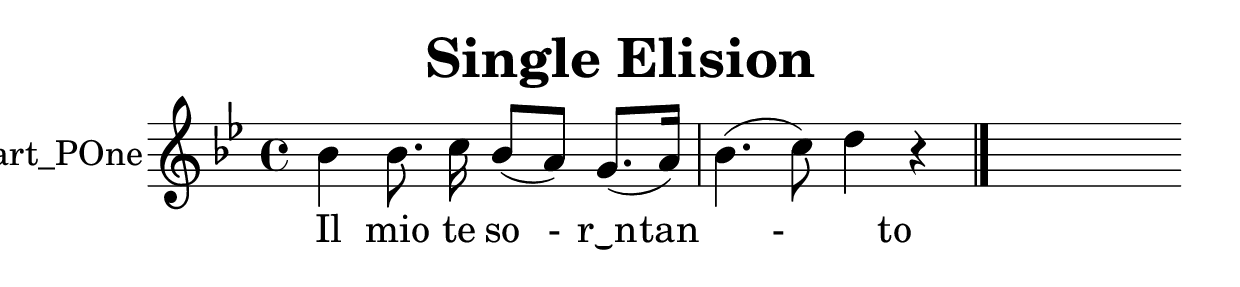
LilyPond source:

\version "2.24.0"

% Comment or adapt next line as needed (default is 20)
#(set-global-staff-size 30)

% Generated by xml2ly v0.9.70 (August 6, 2023)
% on Monday 2023-08-07 @ 15:18:46 CEST
% from "SingleElision.xml"

% The conversion date was: Monday 2023-08-07 @ 15:18:46 CEST

% The conversion command as supplied was: 
%  xml2ly SingleElision.xml -lilypond-lyrics-durations-style explicit -lilypond-comments -o SingleElision_explicit_durations.ly -lilypond-comments -lilypond-generation-infos -trace-lyrics -dlpsr -input-line-numbers -gss 30
% or, with long option names:
%  xml2ly SingleElision.xml -lilypond-lyrics-durations-style explicit -lilypond-comments -output-file-name SingleElision_explicit_durations.ly -lilypond-comments -lilypond-generation-infos -trace-lyrics -display-lpsr -input-line-numbers -global-staff-size 30
% or, with short option names:
%   SingleElision.xml explicit  SingleElision_explicit_durations.ly      30

\header {
  movementTitle       = "Single Elision"
  title               = "Single Elision"
} % header

\paper {
  % horizontal-shift = 0.0\mm
  % indent = 0.0\mm
  % short-indent = 0.0\mm
  
  % markup-system-spacing-padding = 0.0\mm
  % between-system-space = 0.0\mm
  % page-top-space = 0.0\mm
  
  % page-count = -1
  % system-count = -1
  
  oddHeaderMarkup = ""
  evenHeaderMarkup = ""
  oddFooterMarkup = ""
  evenFooterMarkup = ""
} % paper

\layout {
  \context {
    \Score
    autoBeaming = ##f % to display tuplets brackets
  } % end of score context
  \context {
    \Voice
  } % end of voice context
} % layout

Part_POne_Staff_One_Voice_One = \absolute {
  \language "nederlands"
  % start of segment 1, line 60
  % start of measure 1 (kMeasureKindRegular), line 20
  
  \clef "treble" %{ 45 %}
  \key bes \major %{ 37 %}
  \time 4/4 %{ 41 %}
  bes'4  %{ line 61 %} bes'8.  %{ line 77 %} c''16  %{ line 91 %} bes'8  %{ line 111 %} [  %{ line 102 kBeamBegin %} (  %{ line 104 AA %} a'  %{ line 125 %} ]  %{ line 121 kBeamEnd %} )  %{ line 123 BB %} g'8.  %{ line 148 %} [  %{ line 136 kBeamBegin %} (  %{ line 138 AA %} a'16  %{ line 162 %} ]  %{ line 158 kBeamEnd %} )  %{ line 160 BB %} | % 2 %{ line 0 %}
  \barNumberCheck #2 %{ line 0 %}
  % end of measure 1 (kMeasureKindRegular), line 0
  
  % start of measure 2 (kMeasureKindRegular), line 165
  bes'4.  %{ line 185 %} (  %{ line 178 AA %} c''8  %{ line 198 %} )  %{ line 196 BB %} d''4  %{ line 212 %} r %{ line 218 %}  %{ line 218 %}
  \bar "|."  %{ line 221 %}
   %{ line 221 %}| % 3 %{ line 0 %}
  \barNumberCheck #3 %{ line 0 %}
  % end of measure 2 (kMeasureKindRegular), line 0
  
  % end of segment 1, line 0
} % end of voice Part_P1_Staff_1_Voice_1

Part_POne_Staff_One_Voice_One_Stanza_One = \lyricmode {
  \set associatedVoice = #"Part_POne_Staff_One_Voice_One"
  \set ignoreMelismata = ##t
    
    %{ ================= SYLLABLE DESCRIPTION =================
      "Il"
      getSyllableKind              : kSyllableSingle
      wholeNotes                   : 4
      getLyricsNotesDurationsKind  : explicit
      getSyllableExtendKind        : kSyllableExtend_NONE
      fOnGoingExtend               : false
      noteTheSyllableIsAttachedTo  : bes4, measure '1'
      noteTieKind                  : [NULL]
      noteSlurs                    : [NONE]
      line                         : 60
      ========================================================
    %}
    %{ CODE_FOR_SYLLABLE_DURATION_KIND_EXPLICIT_kSyllableSingle, line 60 %}
    "Il"4
    %{ EXPLICIT_DURATIONS_kSyllableSingle, line 60 %}
    %{ =======>
      doGenerateASingleUnderscore : false
      doGenerateADoubleUnderscore : false
      doGenerateASingleHyphen     : false
      doGenerateADoubleHyphen     : false
      doGenerateASkip:            : false
    %}
    
    
    %{ ================= SYLLABLE DESCRIPTION =================
      "mio"
      getSyllableKind              : kSyllableSingle
      wholeNotes                   : 8.
      getLyricsNotesDurationsKind  : explicit
      getSyllableExtendKind        : kSyllableExtend_NONE
      fOnGoingExtend               : false
      noteTheSyllableIsAttachedTo  : bes8., measure '1'
      noteTieKind                  : [NULL]
      noteSlurs                    : [NONE]
      line                         : 76
      ========================================================
    %}
    %{ CODE_FOR_SYLLABLE_DURATION_KIND_EXPLICIT_kSyllableSingle, line 76 %}
    "mio"8.
    %{ EXPLICIT_DURATIONS_kSyllableSingle, line 76 %}
    %{ =======>
      doGenerateASingleUnderscore : false
      doGenerateADoubleUnderscore : false
      doGenerateASingleHyphen     : false
      doGenerateADoubleHyphen     : false
      doGenerateASkip:            : false
    %}
    
    
    %{ ================= SYLLABLE DESCRIPTION =================
      "te"
      getSyllableKind              : kSyllableBegin
      wholeNotes                   : 16
      getLyricsNotesDurationsKind  : explicit
      getSyllableExtendKind        : kSyllableExtend_NONE
      fOnGoingExtend               : false
      noteTheSyllableIsAttachedTo  : c16, measure '1'
      noteTieKind                  : [NULL]
      noteSlurs                    : [NONE]
      line                         : 90
      ========================================================
    %}
    %{ CODE_FOR_SYLLABLE_DURATION_KIND_EXPLICIT_kSyllableBegin, line 90 %}
    "te"16
    %{ EXPLICIT_DURATIONS_kSyllableBegin, line 90 %}
    %{ =======>
      doGenerateASingleUnderscore : false
      doGenerateADoubleUnderscore : false
      doGenerateASingleHyphen     : false
      doGenerateADoubleHyphen     : false
      doGenerateASkip:            : false
    %}
    
    
    %{ ================= SYLLABLE DESCRIPTION =================
      "so"
      getSyllableKind              : kSyllableMiddle
      wholeNotes                   : 8
      getLyricsNotesDurationsKind  : explicit
      getSyllableExtendKind        : kSyllableExtendTypeLess
      fOnGoingExtend               : false
      noteTheSyllableIsAttachedTo  : bes8, measure '1'
      noteTieKind                  : [NULL]
      noteSlurs                    : 1
      line                         : 110
      ========================================================
    %}
    %{ CODE_FOR_SYLLABLE_DURATION_KIND_EXPLICIT_kSyllableMiddle, line 110 %}
    "so"8
    %{ EXPLICIT_DURATIONS_kSyllableMiddle, line 110 %}
    %{ =======>
      doGenerateASingleUnderscore : false
      doGenerateADoubleUnderscore : false
      doGenerateASingleHyphen     : true
      doGenerateADoubleHyphen     : false
      doGenerateASkip:            : false
    %}
     -
    
    %{ ================= SYLLABLE DESCRIPTION =================
      ""
      getSyllableKind              : kSyllableSkipOnRestNote
      wholeNotes                   : 8
      getLyricsNotesDurationsKind  : explicit
      getSyllableExtendKind        : kSyllableExtend_NONE
      fOnGoingExtend               : false
      noteTheSyllableIsAttachedTo  : [NULL]
      line                         : 147
      ========================================================
    %}
    %{ CODE_FOR_SYLLABLE_DURATION_KIND_EXPLICIT_kSyllableSkipOnRestNote, line 147 %}
    
    %{ EXPLICIT_DURATIONS_kSyllableSkipOnRestNote, line 147 %}
    %{ =======>
      doGenerateASingleUnderscore : false
      doGenerateADoubleUnderscore : false
      doGenerateASingleHyphen     : false
      doGenerateADoubleHyphen     : false
      doGenerateASkip:            : false
    %}
    
    
    %{ ================= SYLLABLE DESCRIPTION =================
      "r‿n"
      getSyllableKind              : kSyllableBegin
      wholeNotes                   : 8.
      getLyricsNotesDurationsKind  : explicit
      getSyllableExtendKind        : kSyllableExtendTypeLess
      fOnGoingExtend               : false
      noteTheSyllableIsAttachedTo  : g8., measure '1'
      noteTieKind                  : [NULL]
      noteSlurs                    : 1
      line                         : 147
      ========================================================
    %}
    %{ CODE_FOR_SYLLABLE_DURATION_KIND_EXPLICIT_kSyllableBegin, line 147 %}
    "r‿n"8.
    %{ EXPLICIT_DURATIONS_kSyllableBegin, line 147 %}
    %{ =======>
      doGenerateASingleUnderscore : false
      doGenerateADoubleUnderscore : false
      doGenerateASingleHyphen     : false
      doGenerateADoubleHyphen     : true
      doGenerateASkip:            : false
    %}
     --
    
    %{ ================= SYLLABLE DESCRIPTION =================
      ""
      getSyllableKind              : kSyllableSkipOnRestNote
      wholeNotes                   : 16
      getLyricsNotesDurationsKind  : explicit
      getSyllableExtendKind        : kSyllableExtend_NONE
      fOnGoingExtend               : false
      noteTheSyllableIsAttachedTo  : [NULL]
      line                         : 163
      ========================================================
    %}
    %{ CODE_FOR_SYLLABLE_DURATION_KIND_EXPLICIT_kSyllableSkipOnRestNote, line 163 %}
    
    %{ EXPLICIT_DURATIONS_kSyllableSkipOnRestNote, line 163 %}
    %{ =======>
      doGenerateASingleUnderscore : false
      doGenerateADoubleUnderscore : false
      doGenerateASingleHyphen     : false
      doGenerateADoubleHyphen     : false
      doGenerateASkip:            : false
    %}
    
    
    %{ ================= SYLLABLE DESCRIPTION =================
      ""
      getSyllableKind              : kSyllableMeasureEnd
      wholeNotes                   : zero
      getLyricsNotesDurationsKind  : explicit
      getSyllableExtendKind        : kSyllableExtend_NONE
      fOnGoingExtend               : false
      noteTheSyllableIsAttachedTo  : [NULL]
      line                         : 163
      ========================================================
    %}
    | %{ line 163 %}
    %{ =======>
      doGenerateASingleUnderscore : false
      doGenerateADoubleUnderscore : false
      doGenerateASingleHyphen     : false
      doGenerateADoubleHyphen     : false
      doGenerateASkip:            : false
    %}
    
    
    %{ ================= SYLLABLE DESCRIPTION =================
      "tan"
      getSyllableKind              : kSyllableMiddle
      wholeNotes                   : 4.
      getLyricsNotesDurationsKind  : explicit
      getSyllableExtendKind        : kSyllableExtendTypeLess
      fOnGoingExtend               : false
      noteTheSyllableIsAttachedTo  : bes4., measure '2'
      noteTieKind                  : [NULL]
      noteSlurs                    : 1
      line                         : 184
      ========================================================
    %}
    %{ CODE_FOR_SYLLABLE_DURATION_KIND_EXPLICIT_kSyllableMiddle, line 184 %}
    "tan"4.
    %{ EXPLICIT_DURATIONS_kSyllableMiddle, line 184 %}
    %{ =======>
      doGenerateASingleUnderscore : false
      doGenerateADoubleUnderscore : false
      doGenerateASingleHyphen     : true
      doGenerateADoubleHyphen     : false
      doGenerateASkip:            : false
    %}
     -
    
    %{ ================= SYLLABLE DESCRIPTION =================
      ""
      getSyllableKind              : kSyllableSkipOnRestNote
      wholeNotes                   : 8
      getLyricsNotesDurationsKind  : explicit
      getSyllableExtendKind        : kSyllableExtend_NONE
      fOnGoingExtend               : false
      noteTheSyllableIsAttachedTo  : [NULL]
      line                         : 211
      ========================================================
    %}
    %{ CODE_FOR_SYLLABLE_DURATION_KIND_EXPLICIT_kSyllableSkipOnRestNote, line 211 %}
    
    %{ EXPLICIT_DURATIONS_kSyllableSkipOnRestNote, line 211 %}
    %{ =======>
      doGenerateASingleUnderscore : false
      doGenerateADoubleUnderscore : false
      doGenerateASingleHyphen     : false
      doGenerateADoubleHyphen     : false
      doGenerateASkip:            : false
    %}
    
    
    %{ ================= SYLLABLE DESCRIPTION =================
      "to"
      getSyllableKind              : kSyllableEnd
      wholeNotes                   : 4
      getLyricsNotesDurationsKind  : explicit
      getSyllableExtendKind        : kSyllableExtend_NONE
      fOnGoingExtend               : false
      noteTheSyllableIsAttachedTo  : d4, measure '2'
      noteTieKind                  : [NULL]
      noteSlurs                    : [NONE]
      line                         : 211
      ========================================================
    %}
    "to"
    %{ EXPLICIT_DURATIONS_kSyllableEnd, line 211 %}
    %{ =======>
      doGenerateASingleUnderscore : false
      doGenerateADoubleUnderscore : false
      doGenerateASingleHyphen     : false
      doGenerateADoubleHyphen     : false
      doGenerateASkip:            : false
    %}
    
    
    %{ ================= SYLLABLE DESCRIPTION =================
      ""
      getSyllableKind              : kSyllableSkipOnRestNote
      wholeNotes                   : 4
      getLyricsNotesDurationsKind  : explicit
      getSyllableExtendKind        : kSyllableExtend_NONE
      fOnGoingExtend               : false
      noteTheSyllableIsAttachedTo  : [NULL]
      line                         : 222
      ========================================================
    %}
    %{ CODE_FOR_SYLLABLE_DURATION_KIND_EXPLICIT_kSyllableSkipOnRestNote, line 222 %}
    
    %{ EXPLICIT_DURATIONS_kSyllableSkipOnRestNote, line 222 %}
    %{ =======>
      doGenerateASingleUnderscore : false
      doGenerateADoubleUnderscore : false
      doGenerateASingleHyphen     : false
      doGenerateADoubleHyphen     : false
      doGenerateASkip:            : false
    %}
    
    
    %{ ================= SYLLABLE DESCRIPTION =================
      ""
      getSyllableKind              : kSyllableMeasureEnd
      wholeNotes                   : zero
      getLyricsNotesDurationsKind  : explicit
      getSyllableExtendKind        : kSyllableExtend_NONE
      fOnGoingExtend               : false
      noteTheSyllableIsAttachedTo  : [NULL]
      line                         : 222
      ========================================================
    %}
    | %{ line 222 %}
    %{ =======>
      doGenerateASingleUnderscore : false
      doGenerateADoubleUnderscore : false
      doGenerateASingleHyphen     : false
      doGenerateADoubleHyphen     : false
      doGenerateASkip:            : false
    %}
    

}

\book {

  \score {
    << % start of parallel music
      % start of implicit part group block
      \new Staff = "Part_POne_Staff_One"
      \with {
        instrumentName = "Part_POne"
      }
      << % start of staff block for "Part_POne_Staff_One"
        \context Voice = "Part_POne_Staff_One_Voice_One" <<
          \Part_POne_Staff_One_Voice_One
        >> % end of voice command for voice Part_P1_Staff_1_Voice_1
        \new Lyrics
          \with {
          }
          \Part_POne_Staff_One_Voice_One_Stanza_One
      >> % end of staff block for "Part_POne_Staff_One", fStaffBlocksCounter: 1, fNumberOfStaffBlocksElements: 1
       % end of implicit part group block PartGroup_0 ('-1', partGroupName "***IMPLICIT OUTER-MOST PART GROUP***", fPartGroupImplicitKind: kPartGroupImplicitOuterMostYes % end of explicit part group block PartGroup_0 ('-1', partGroupName "***IMPLICIT OUTER-MOST PART GROUP***", fPartGroupImplicitKind: kPartGroupImplicitOuterMostYes
    >> % end of parallel music
    
    \layout {
      \context {
        \Score
        autoBeaming = ##f % to display tuplets brackets
      } % end of score context
      \context {
        \Voice
      } % end of voice context
    } % layout
    
    \midi {
      \tempo 16= 360
    }
  } % end of score
  
} % end of book
